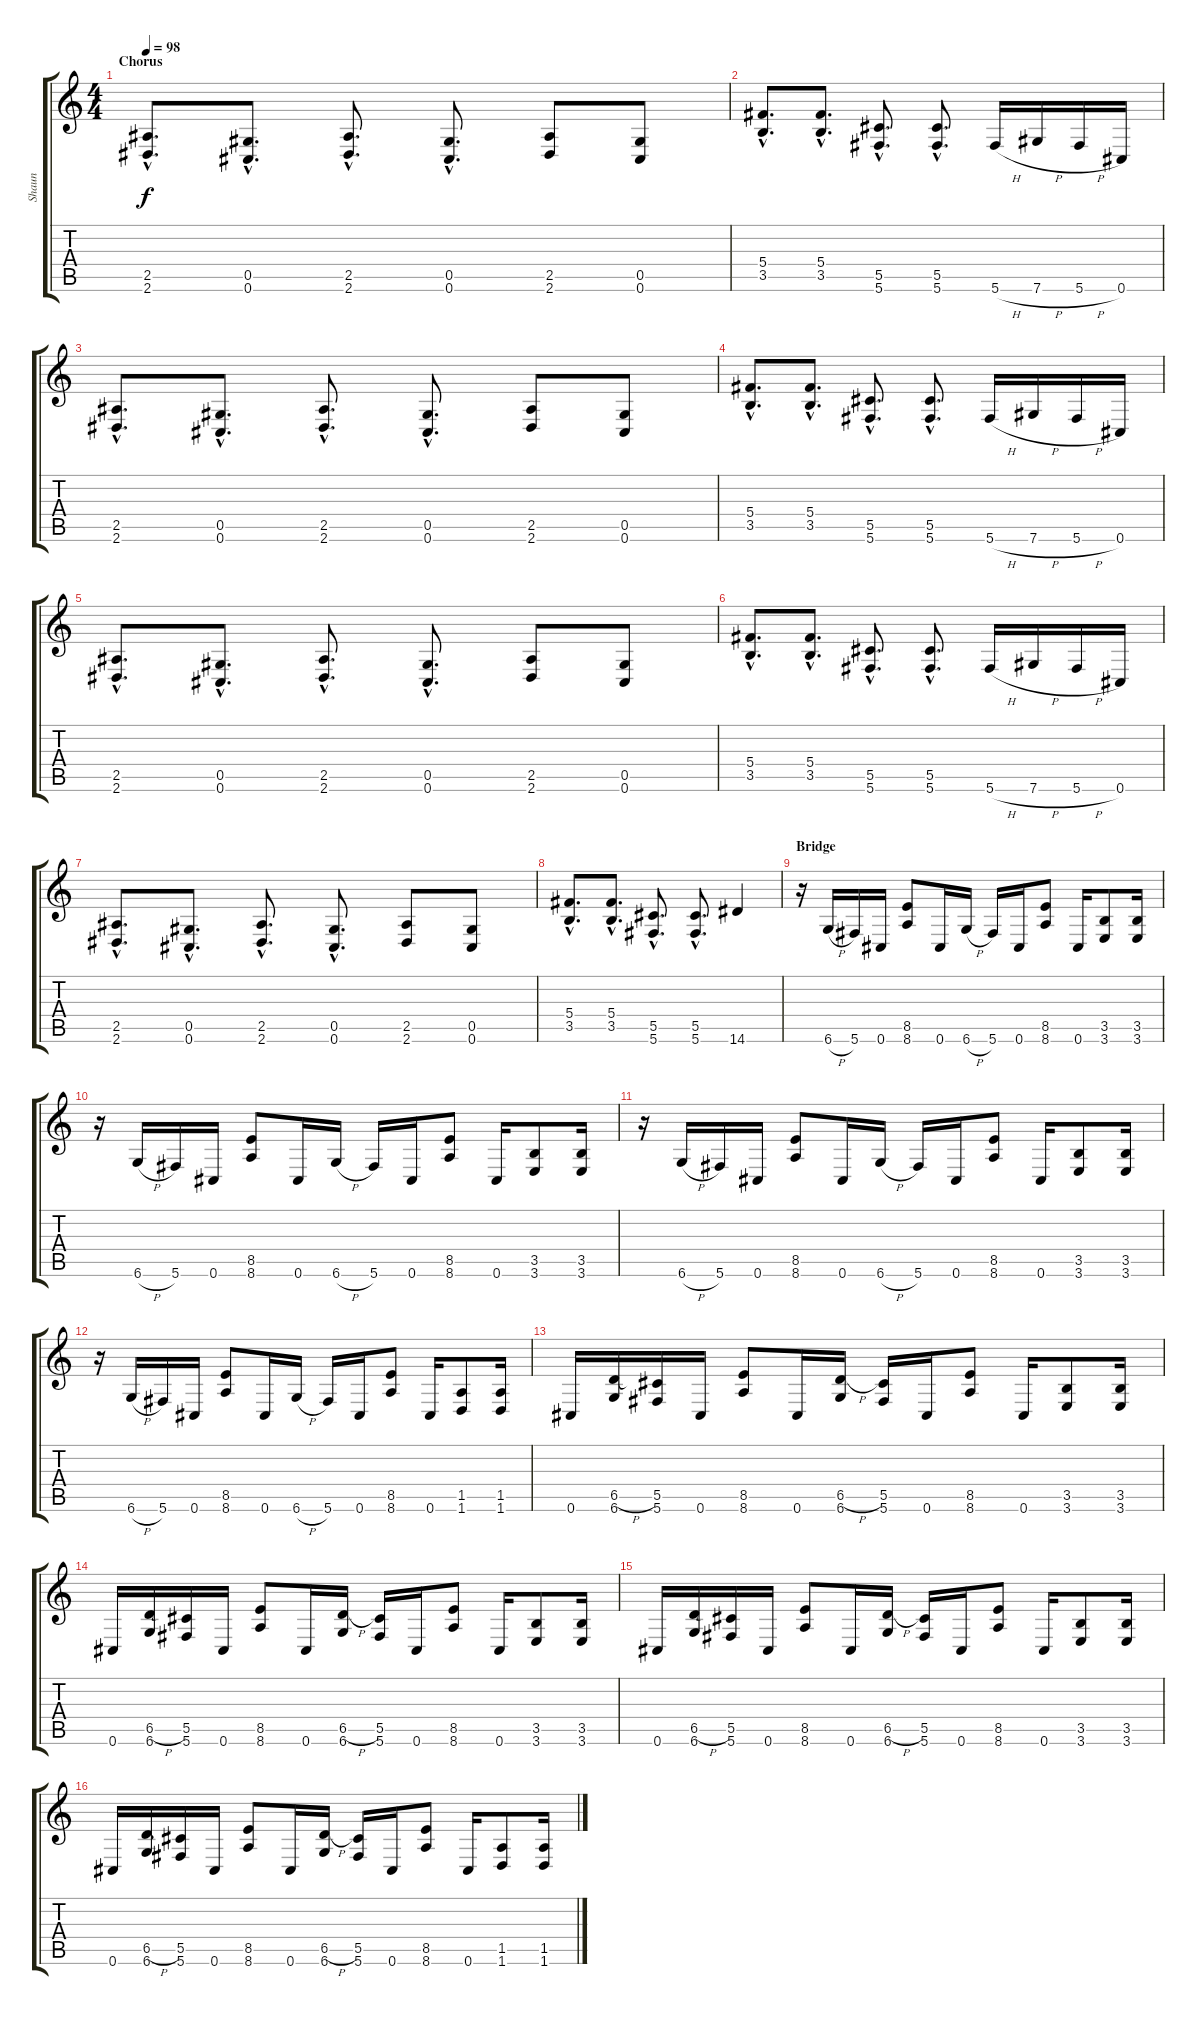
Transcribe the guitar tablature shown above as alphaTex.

\track ("Shaun" "Shaun") {instrument distortionguitar}
\staff {score tabs}
\tuning (Eb4 Bb3 Gb3 Db3 Ab2 Db2) {hide}
\ts (4 4)
\section ("" "Chorus")
\tempo 98
\clef g2
\ks c
(2.5{hac} 2.6{hac}).8{d dy f} (0.5{hac} 0.6{hac}).8{d} (2.5{hac} 2.6{hac}).8{d} (0.5{hac} 0.6{hac}).8{d} (2.5 2.6).8 (0.5 0.6).8 |
(5.4{hac} 3.5{hac}).8{d} (5.4{hac} 3.5{hac}).8{d} (5.5{hac} 5.6{hac}).8{d} (5.5{hac} 5.6{hac}).8{d} 5.6{h}.16 7.6{h}.16 5.6{h}.16 0.6.16 |
(2.5{hac} 2.6{hac}).8{d} (0.5{hac} 0.6{hac}).8{d} (2.5{hac} 2.6{hac}).8{d} (0.5{hac} 0.6{hac}).8{d} (2.5 2.6).8 (0.5 0.6).8 |
(5.4{hac} 3.5{hac}).8{d} (5.4{hac} 3.5{hac}).8{d} (5.5{hac} 5.6{hac}).8{d} (5.5{hac} 5.6{hac}).8{d} 5.6{h}.16 7.6{h}.16 5.6{h}.16 0.6.16 |
(2.5{hac} 2.6{hac}).8{d} (0.5{hac} 0.6{hac}).8{d} (2.5{hac} 2.6{hac}).8{d} (0.5{hac} 0.6{hac}).8{d} (2.5 2.6).8 (0.5 0.6).8 |
(5.4{hac} 3.5{hac}).8{d} (5.4{hac} 3.5{hac}).8{d} (5.5{hac} 5.6{hac}).8{d} (5.5{hac} 5.6{hac}).8{d} 5.6{h}.16 7.6{h}.16 5.6{h}.16 0.6.16 |
(2.5{hac} 2.6{hac}).8{d} (0.5{hac} 0.6{hac}).8{d} (2.5{hac} 2.6{hac}).8{d} (0.5{hac} 0.6{hac}).8{d} (2.5 2.6).8 (0.5 0.6).8 |
(5.4{hac} 3.5{hac}).8{d} (5.4{hac} 3.5{hac}).8{d} (5.5{hac} 5.6{hac}).8{d} (5.5{hac} 5.6{hac}).8{d} 14.6.4 |
\section ("" "Bridge")
r.16 6.6{h}.16 5.6.16 0.6.16 (8.5 8.6).8 0.6.16 6.6{h}.16 5.6.16 0.6.16 (8.5 8.6).8 0.6.16 (3.5 3.6).8 (3.5 3.6).16 |
r.16 6.6{h}.16 5.6.16 0.6.16 (8.5 8.6).8 0.6.16 6.6{h}.16 5.6.16 0.6.16 (8.5 8.6).8 0.6.16 (3.5 3.6).8 (3.5 3.6).16 |
r.16 6.6{h}.16 5.6.16 0.6.16 (8.5 8.6).8 0.6.16 6.6{h}.16 5.6.16 0.6.16 (8.5 8.6).8 0.6.16 (3.5 3.6).8 (3.5 3.6).16 |
r.16 6.6{h}.16 5.6.16 0.6.16 (8.5 8.6).8 0.6.16 6.6{h}.16 5.6.16 0.6.16 (8.5 8.6).8 0.6.16 (1.5 1.6).8 (1.5 1.6).16 |
0.6.16 (6.5{h} 6.6).16 (5.5 5.6).16 0.6.16 (8.5 8.6).8 0.6.16 (6.5{h} 6.6).16 (5.5 5.6).16 0.6.16 (8.5 8.6).8 0.6.16 (3.5 3.6).8 (3.5 3.6).16 |
0.6.16 (6.5{h} 6.6).16 (5.5 5.6).16 0.6.16 (8.5 8.6).8 0.6.16 (6.5{h} 6.6).16 (5.5 5.6).16 0.6.16 (8.5 8.6).8 0.6.16 (3.5 3.6).8 (3.5 3.6).16 |
0.6.16 (6.5{h} 6.6).16 (5.5 5.6).16 0.6.16 (8.5 8.6).8 0.6.16 (6.5{h} 6.6).16 (5.5 5.6).16 0.6.16 (8.5 8.6).8 0.6.16 (3.5 3.6).8 (3.5 3.6).16 |
0.6.16 (6.5{h} 6.6).16 (5.5 5.6).16 0.6.16 (8.5 8.6).8 0.6.16 (6.5{h} 6.6).16 (5.5 5.6).16 0.6.16 (8.5 8.6).8 0.6.16 (1.5 1.6).8 (1.5 1.6).16
